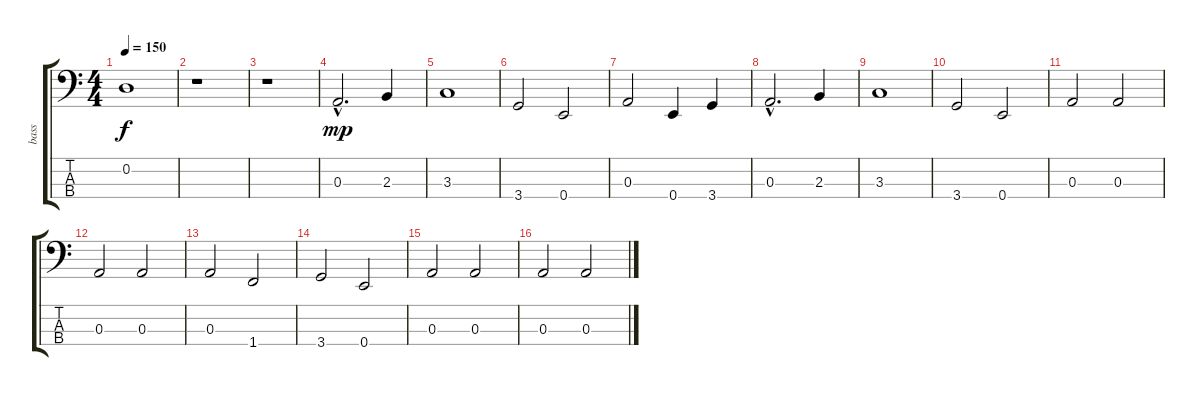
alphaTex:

\track ("bass" "bass") {instrument fretlessbass}
\staff {score tabs}
\tuning (G2 D2 A1 E1) {hide}
\ts (4 4)
\tempo 150
\clef f4
\ks c
0.2{t}.1{dy f} |
r.1 |
r.1 |
0.3{hac}.2{d dy mp} 2.3.4 |
3.3.1 |
3.4.2 0.4.2 |
0.3.2 0.4.4 3.4.4 |
0.3{hac}.2{d} 2.3.4 |
3.3.1 |
3.4.2 0.4.2 |
0.3.2 0.3.2 |
0.3.2 0.3.2 |
0.3.2 1.4.2 |
3.4.2 0.4.2 |
0.3.2 0.3.2 |
0.3.2 0.3.2
